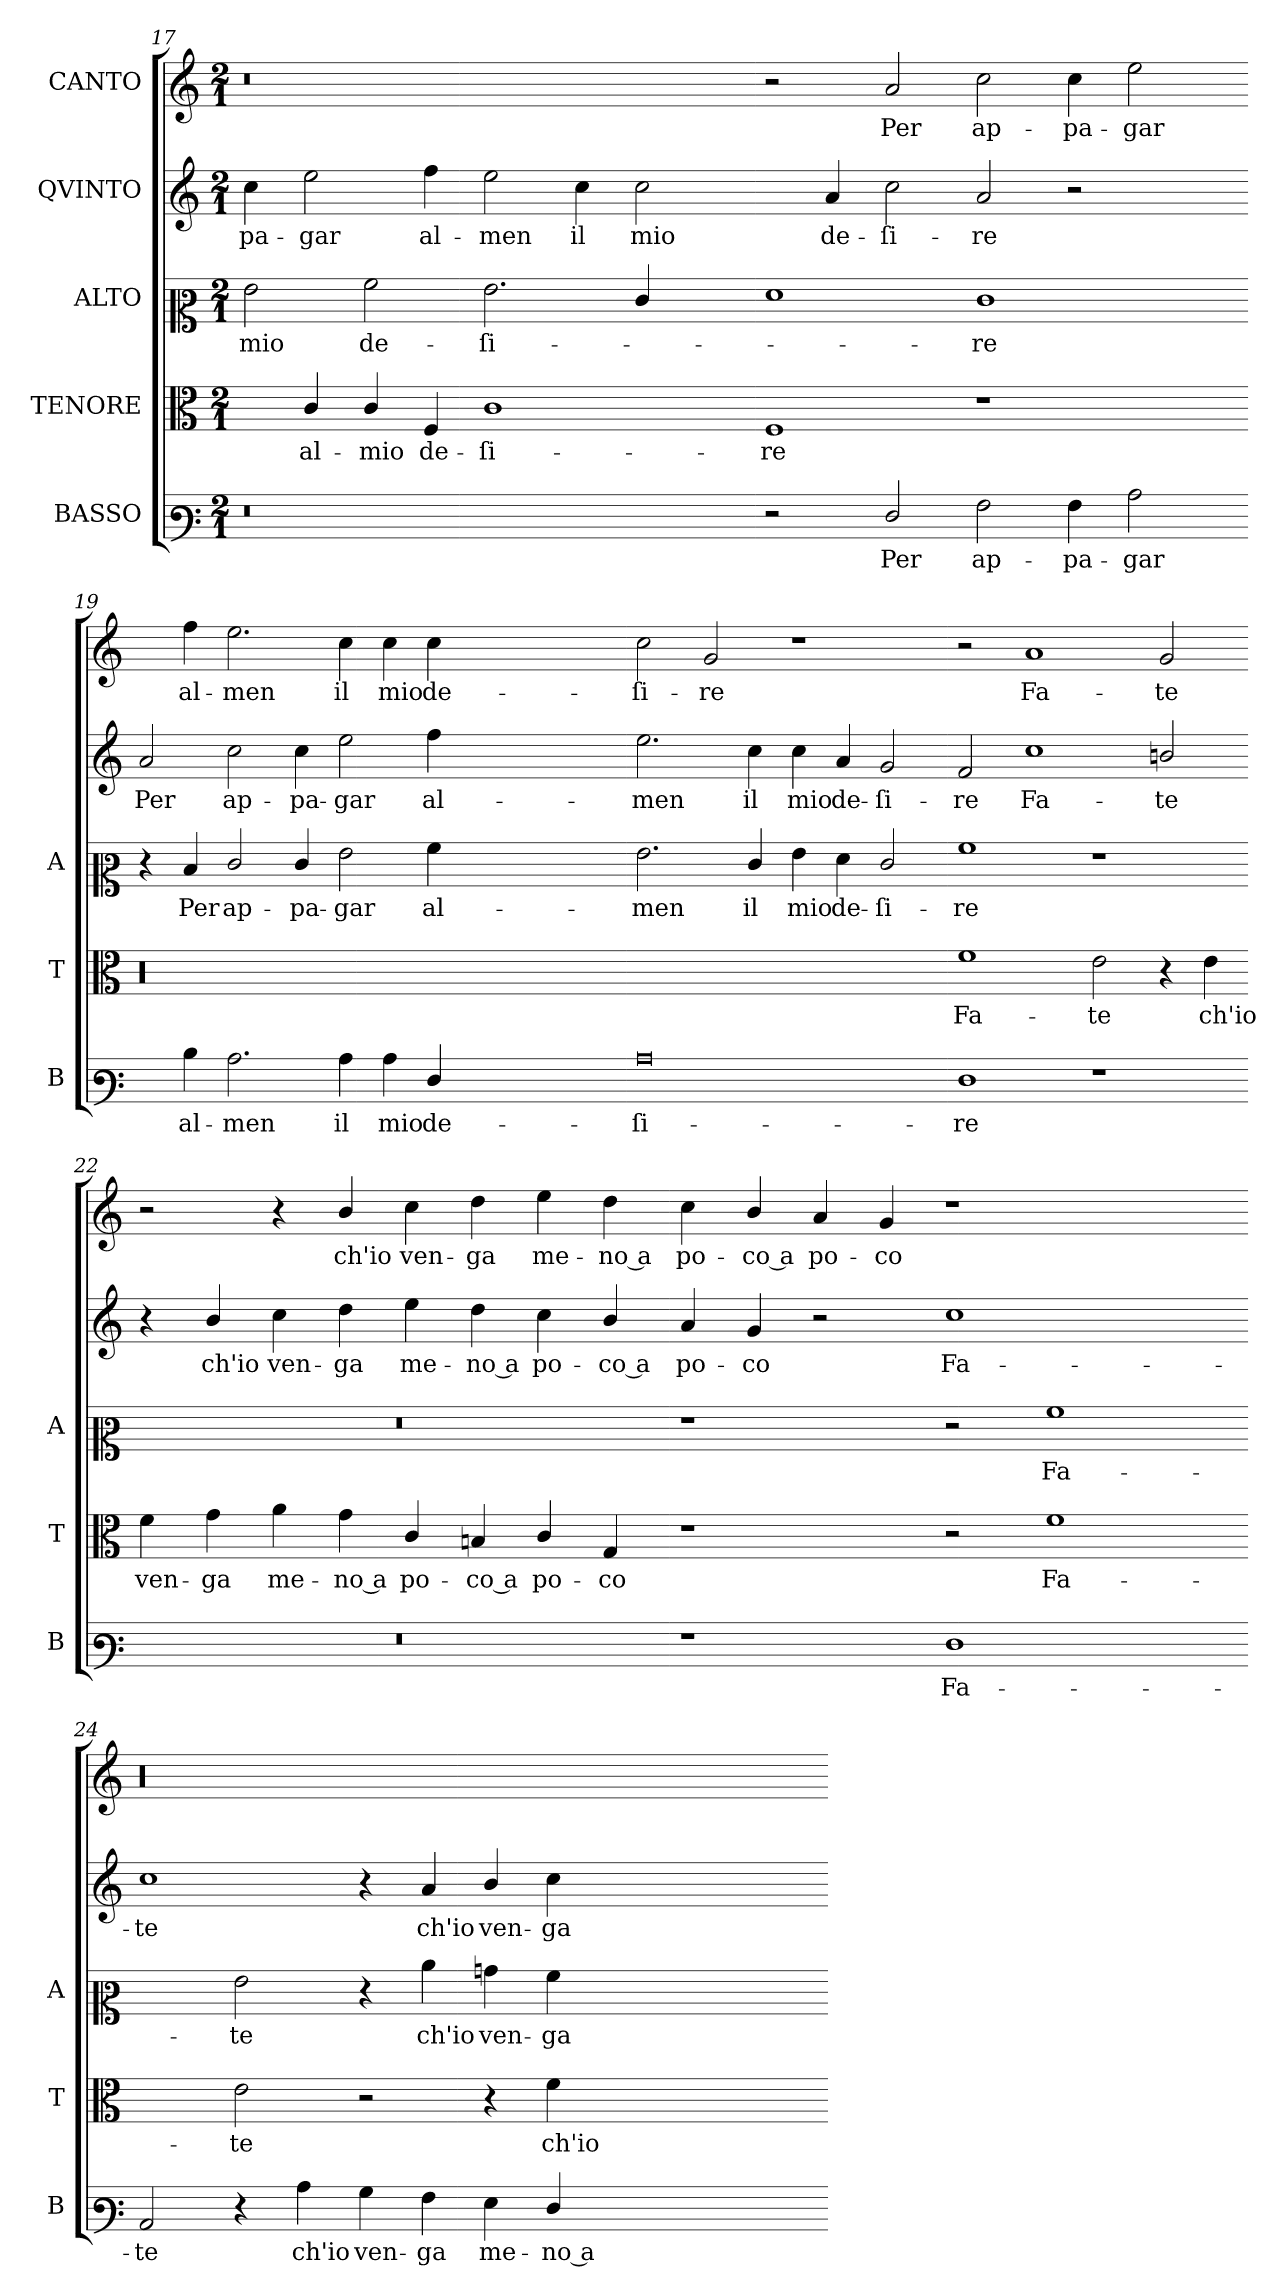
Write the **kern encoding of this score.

**kern	**text	**kern	**text	**kern	**text	**kern	**text	**kern	**text
*part5	*part5	*part4	*part4	*part3	*part3	*part2	*part2	*part1	*part1
*staff5	*staff5	*staff4	*staff4	*staff3	*staff3	*staff2	*staff2	*staff1	*staff1
*I"BASSO	*	*I"TENORE	*	*I"ALTO	*	*I"QVINTO	*	*I"CANTO	*
*I'B	*	*I'T	*	*I'A	*	*	*	*	*
*clefF3	*	*clefC3	*	*clefC2	*	*clefG2	*	*clefG2	*
*k[]	*	*k[]	*	*k[]	*	*k[]	*	*k[]	*
*M2/1	*	*M2/1	*	*M2/1	*	*M2/1	*	*M2/1	*
=17	=17	=17	=17	=17	=17	=17	=17	=17	=17
0r	.	4ryy	.	2g\	mio	4cc\	-pa-	0r	.
.	.	4c/	al-	.	.	2ee\	-gar	.	.
.	.	4c/	-mio	2a\	de-	.	.	.	.
.	.	4F/	de-	.	.	4ff\	al-	.	.
.	.	1c	-ſi-	2.g\	-ſi-	2ee\	-men	.	.
.	.	.	.	.	.	4cc\	il	.	.
.	.	.	.	4e/	.	2cc\	mio	.	.
4ryy	.	4ryy	.	4ryy	.	.	.	4ryy	.
=18-	=18-	=18-	=18-	=18-	=18-	=18-	=18-	=18-	=18-
2r	.	1F	-re	1f	.	4ryy	.	2r	.
.	.	.	.	.	.	4a/	de-	.	.
2F/	Per	.	.	.	.	2cc\	-ſi-	2a/	Per
2A\	ap-	1r	.	1e	-re	2a/	-re	2cc\	ap-
4A\	-pa-	.	.	.	.	2r	.	4cc\	-pa-
2c\	-gar	.	.	.	.	.	.	2ee\	-gar
.	.	4ryy	.	4ryy	.	4ryy	.	.	.
=19-	=19-	=19-	=19-	=19-	=19-	=19-	=19-	=19-	=19-
!	!	!	!	!	!	!	!LO:LY:i	!	!
4ryy	.	00r	.	4r	.	2a/	Per	4ryy	.
4d\	al-	.	.	4d/	Per	.	.	4ff\	al-
!	!	!	!	!	!	!	!LO:LY:i	!	!
2.c\	-men	.	.	2e/	ap-	2cc\	ap-	2.ee\	-men
!	!	!	!	!	!	!	!LO:LY:i	!	!
.	.	.	.	4e/	-pa-	4cc\	-pa-	.	.
!	!	!	!	!	!	!	!LO:LY:i	!	!
4c\	il	.	.	2g\	-gar	2ee\	-gar	4cc\	il
4c\	mio	.	.	.	.	.	.	4cc\	mio
!	!	!	!	!	!	!	!LO:LY:i	!	!
4F/	de-	.	.	4a\	al-	4ff\	al-	4cc\	de-
0ryy	.	.	.	0ryy	.	0ryy	.	0ryy	.
=20-	=20-	=20-	=20-	=20-	=20-	=20-	=20-	=20-	=20-
!	!	!	!	!	!	!	!LO:LY:i	!	!
0c	-ſi-	0ryy	.	2.g\	-men	2.ee\	-men	2cc\	-ſi-
.	.	.	.	.	.	.	.	2g/	-re
!	!	!	!	!	!	!	!LO:LY:i	!	!
.	.	.	.	4e/	il	4cc\	il	.	.
!	!	!	!	!	!	!	!LO:LY:i	!	!
.	.	.	.	4g\	mio	4cc\	mio	1r	.
!	!	!	!	!	!	!	!LO:LY:i	!	!
.	.	.	.	4f\	de-	4a/	de-	.	.
!	!	!	!	!	!	!	!LO:LY:i	!	!
.	.	.	.	2e/	-ſi-	2g/	-ſi-	.	.
=21-	=21-	=21-	=21-	=21-	=21-	=21-	=21-	=21-	=21-
!	!	!	!	!	!	!	!LO:LY:i	!	!
1F	-re	1f	Fa-	1a	-re	2f/	-re	2r	.
.	.	.	.	.	.	1cc	Fa-	1a	Fa-
1r	.	2e\	-te	1r	.	.	.	.	.
.	.	4r	.	.	.	2bn/	-te	2g/	-te
.	.	4e\	ch'io	.	.	.	.	.	.
=22-	=22-	=22-	=22-	=22-	=22-	=22-	=22-	=22-	=22-
0r	.	4f\	ven-	0r	.	4r	.	2r	.
.	.	4g\	-ga	.	.	4b/	ch'io	.	.
.	.	4a\	me-	.	.	4cc\	ven-	4r	.
.	.	4g\	no a	.	.	4dd\	-ga	4b/	ch'io
.	.	4c/	po-	.	.	4ee\	me-	4cc\	ven-
.	.	4Bn/	co a	.	.	4dd\	no a	4dd\	-ga
.	.	4c/	po-	.	.	4cc\	po-	4ee\	me-
.	.	4G/	-co	.	.	4b/	co a	4dd\	no a
=23-	=23-	=23-	=23-	=23-	=23-	=23-	=23-	=23-	=23-
1r	.	1r	.	1r	.	4a/	po-	4cc\	po-
.	.	.	.	.	.	4g/	-co	4b/	co a
.	.	.	.	.	.	2r	.	4a/	po-
.	.	.	.	.	.	.	.	4g/	-co
1F	Fa-	2r	.	2r	.	1cc	Fa-	1r	.
.	.	1f\	Fa-	1a\	Fa-	.	.	.	.
2ryy	.	.	.	.	.	2ryy	.	2ryy	.
=24-	=24-	=24-	=24-	=24-	=24-	=24-	=24-	=24-	=24-
2C/	-te	2ryy	.	2ryy	.	1cc	-te	00r	.
4r	.	2e\	-te	2g\	-te	.	.	.	.
4c\	ch'io	.	.	.	.	.	.	.	.
4B\	ven-	2r	.	4r	.	4r	.	.	.
4A\	-ga	.	.	4cc\	ch'io	4a/	ch'io	.	.
4G\	me-	4r	.	4bn\	ven-	4b/	ven-	.	.
4F/	no a	4f\	ch'io	4a\	-ga	4cc\	-ga	.	.
0ryy	.	0ryy	.	0ryy	.	0ryy	.	.	.
=-	=-	=-	=-	=-	=-	=-	=-	=-	=-
*-	*-	*-	*-	*-	*-	*-	*-	*-	*-
